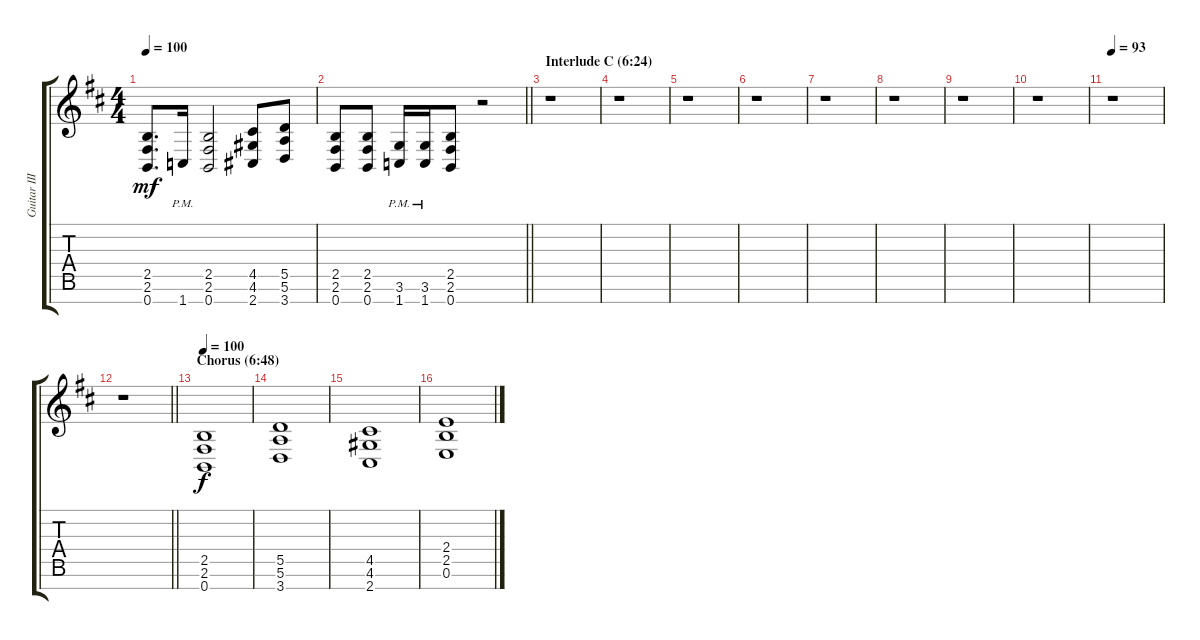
\track ("Guitar III" "Guitar III") {instrument distortionguitar}
\staff {score tabs}
\tuning (E4 B3 G3 D3 A2 E2 B1) {hide}
\ts (4 4)
\tempo 100
\clef g2
\ks bminor
(2.5 2.6 0.7).8{d dy mf} 1.7{pm}.16 (2.5 2.6 0.7).2 (4.5 4.6 2.7).8 (5.5 5.6 3.7).8 |
\barLineRight lightlight
(2.5 2.6 0.7).8 (2.5 2.6 0.7).8 (3.6{pm} 1.7{pm}).16 (3.6{pm} 1.7{pm}).16 (2.5 2.6 0.7).8 r.2 |
\section ("" "Interlude C (6:24)")
r.1 |
r.1 |
r.1 |
r.1 |
r.1 |
r.1 |
r.1 |
r.1 |
\tempo 93
r.1 |
\barLineRight lightlight
r.1 |
\section ("" "Chorus (6:48)")
\tempo 100
(2.5 2.6 0.7).1{dy f} |
(5.5 5.6 3.7).1 |
(4.5 4.6 2.7).1 |
(2.4 2.5 0.6).1
